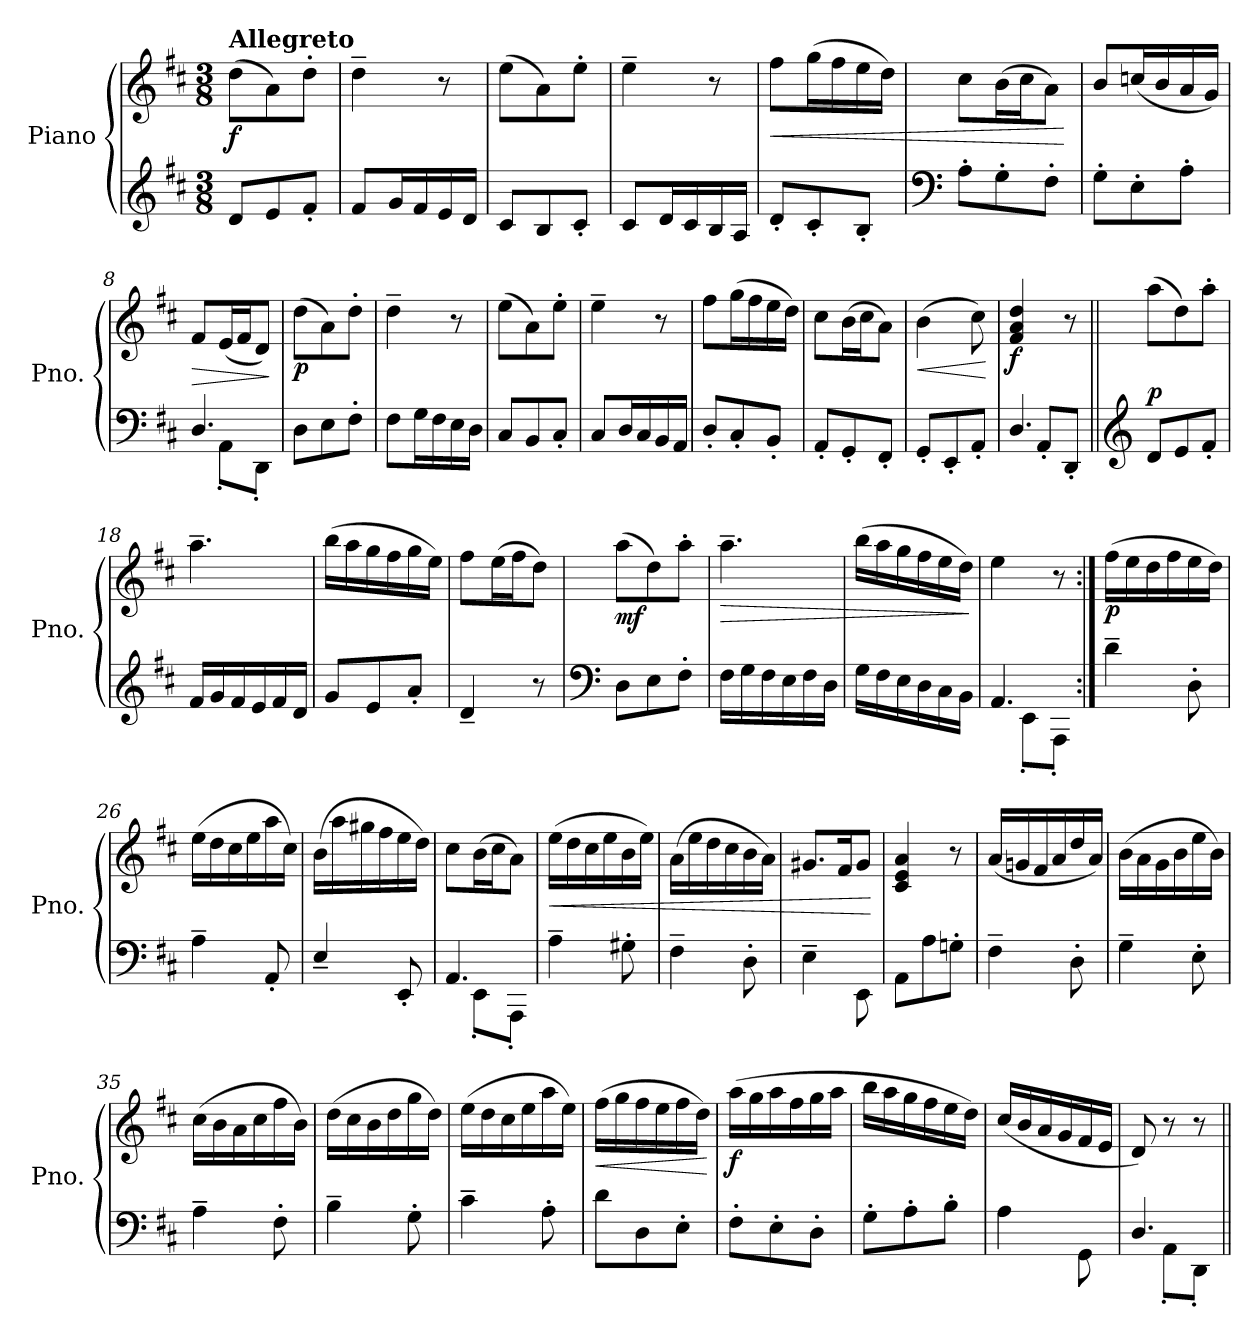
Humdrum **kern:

**kern	**kern	**dynam
*part1	*part1	*part1
*staff2	*staff1	*staff1/2
*I"Piano	*	*
*I'Pno.	*	*
*clefG2	*clefG2	*
*k[f#c#]	*k[f#c#]	*
*M3/8	*M3/8	*
*MM99	*MM99	*
=1	=1	=1
!	!LO:TX:a:B:t=Allegreto	!
!	!	!LO:DY:b
8d/L	(8dd\L	f
8e/	8a\)	.
8f#'/J	8dd'\J	.
=2	=2	=2
8f#/L	4dd~\	.
16g/L	.	.
16f#/	.	.
16e/	8r	.
16d/JJ	.	.
=3	=3	=3
8c#/L	(8ee\L	.
8B/	8a\)	.
8c#'/J	8ee'\J	.
=4	=4	=4
8c#/L	4ee~\	.
16d/L	.	.
16c#/	.	.
16B/	8r	.
16A/JJ	.	.
=5	=5	=5
!	!	!LO:HP:b
8d'/L	8ff#\L	<
8c#'/	(16gg\L	.
.	16ff#\	.
8B'/J	16ee\	.
.	16dd\JJ)	.
=6	=6	=6
*clefF4	*	*
8A'\L	8cc#\L	.
8G'\	(16b\L	.
.	16cc#\J	.
8F#'\J	8a\J)	.
.	.	[
=7	=7	=7
8G'\L	8b/L	.
8E'\	(16ccn/L	.
.	16b/	.
8A'\J	16a/	.
.	16g/JJ)	.
=8	=8	=8
*^	*	*
!	!	!	!LO:HP:b
4.D/	8ryy	8f#/L	>
.	8AA'\L	(16e/L	.
.	.	16f#/J	.
.	8DD'\J	8d/J)	.
*v	*v	*	*
.	.	]
=9	=9	=9
!	!	!LO:DY:b
8D\L	(8dd\L	p
8E\	8a\)	.
8F#'\J	8dd'\J	.
!!LO:LB:g=z
=10	=10	=10
8F#\L	4dd~\	.
16G\L	.	.
16F#\	.	.
16E\	8r	.
16D\JJ	.	.
=11	=11	=11
8C#/L	(8ee\L	.
8BB/	8a\)	.
8C#'/J	8ee'\J	.
=12	=12	=12
8C#/L	4ee~\	.
16D/L	.	.
16C#/	.	.
16BB/	8r	.
16AA/JJ	.	.
=13	=13	=13
8D'/L	8ff#\L	.
8C#'/	(16gg\L	.
.	16ff#\	.
8BB'/J	16ee\	.
.	16dd\JJ)	.
=14	=14	=14
8AA'/L	8cc#\L	.
8GG'/	(16b\L	.
.	16cc#\J	.
8FF#'/J	8a\J)	.
=15	=15	=15
!	!	!LO:HP:b
8GG'/L	(4b\	<
8EE'/	.	.
8AA'/J	8cc#\)	.
.	.	[
=16	=16	=16
*^	*	*
!	!	!	!LO:DY:b
4.D/	8ryy	4f#/ 4a/ 4dd/	f
.	8AA'/L	.	.
.	8DD'/J	8r	.
*v	*v	*	*
!!LO:LB:g=z
=17||	=17||	=17||
*clefG2	*	*
*^	*	*
!	!	!	!LO:DY:a=2
*v	*v	*	*
8d/L	(8aa\L	p
8e/	8dd\)	.
8f#'/J	8aa'\J	.
=18	=18	=18
16f#/LL	4.aa~\	.
16g/	.	.
16f#/	.	.
16e/	.	.
16f#/	.	.
16d/JJ	.	.
=19	=19	=19
8g/L	(16bb\LL	.
.	16aa\	.
8e/	16gg\	.
.	16ff#\	.
8a'/J	16gg\	.
.	16ee\JJ)	.
=20	=20	=20
4d~/	8ff#\L	.
.	(16ee\L	.
.	16ff#\J	.
8r	8dd\J)	.
=21	=21	=21
*clefF4	*	*
!	!	!LO:DY:b
8D\L	(8aa\L	mf
8E\	8dd\)	.
8F#'\J	8aa'\J	.
=22	=22	=22
!	!	!LO:HP:b
16F#\LL	4.aa~\	>
16G\	.	.
16F#\	.	.
16E\	.	.
16F#\	.	.
16D\JJ	.	.
=23	=23	=23
16G\LL	(16bb\LL	.
16F#\	16aa\	.
16E\	16gg\	.
16D\	16ff#\	.
16C#\	16ee\	.
16BB\JJ	16dd\JJ)	.
.	.	]
=24	=24	=24
*^	*	*
4.AA/	8ryy	4ee\	.
.	8EE'\L	.	.
.	8AAA'\J	8r	.
!!LO:LB:g=z
=25:|!	=25:|!	=25:|!	=25:|!
!	!	!	!LO:DY:b
*v	*v	*	*
4d~\	(16ff#\LL	p
.	16ee\	.
.	16dd\	.
.	16ff#\	.
8D'\	16ee\	.
.	16dd\JJ)	.
=26	=26	=26
4A~\	(16ee\LL	.
.	16dd\	.
.	16cc#\	.
.	16ee\	.
8AA'/	16aa\	.
.	16cc#\JJ)	.
=27	=27	=27
4E~/	(16b\LL	.
.	16aa\	.
.	16gg#X\	.
.	16ff#\	.
8EE'/	16ee\	.
.	16dd\JJ)	.
=28	=28	=28
*^	*	*
4.AA/	8ryy	8cc#\L	.
.	8EE'\L	(16b\L	.
.	.	16cc#\J	.
.	8AAA'\J	8a\J)	.
=29	=29	=29	=29
!	!	!	!LO:HP:b
*v	*v	*	*
4A~\	(16ee\LL	<
.	16dd\	.
.	16cc#\	.
.	16ee\	.
8G#X'\	16b\	.
.	16ee\JJ)	.
=30	=30	=30
4F#~\	(16a\LL	.
.	16ee\	.
.	16dd\	.
.	16cc#\	.
8D'\	16b\	.
.	16a\JJ)	.
!!LO:LB:g=z
=31	=31	=31
4E~\	8.g#X/L	.
.	16f#/K	.
8EE\	8g#/J	.
.	.	[
=32	=32	=32
8AA\L	4c#/ 4e/ 4a/	.
8A\	.	.
8Gn'\J	8r	.
=33	=33	=33
!	!	!LO:DY:b
!	!	!LO:DY:n=1:b
4F#~\	(16a/LL	other-dynamics p
.	16gn/	.
.	16f#/	.
.	16a/	.
8D'\	16dd/	.
.	16a/JJ)	.
=34	=34	=34
4G~\	(16b\LL	.
.	16a\	.
.	16g\	.
.	16b\	.
8E'\	16ee\	.
.	16b\JJ)	.
=35	=35	=35
4A~\	(16cc#\LL	.
.	16b\	.
.	16a\	.
.	16cc#\	.
8F#'\	16ff#\	.
.	16b\JJ)	.
=36	=36	=36
4B~\	(16dd\LL	.
.	16cc#\	.
.	16b\	.
.	16dd\	.
8G'\	16gg\	.
.	16dd\JJ)	.
!!LO:LB:g=z
=37	=37	=37
4c#~\	(16ee\LL	.
.	16dd\	.
.	16cc#\	.
.	16ee\	.
8A'\	16aa\	.
.	16ee\JJ)	.
=38	=38	=38
!	!	!LO:HP:b
8d\L	(16ff#\LL	<
.	16gg\	.
8D\	16ff#\	.
.	16ee\	.
8E'\J	16ff#\	.
.	16dd\JJ)	.
.	.	[
=39	=39	=39
!	!	!LO:DY:b
8F#'\L	(16aa\LL	f
.	16gg\	.
8E'\	16aa\	.
.	16ff#\	.
8D'\J	16gg\	.
.	16aa\JJ	.
=40	=40	=40
8G'\L	16bb\LL	.
.	16aa\	.
8A'\	16gg\	.
.	16ff#\	.
8B'\J	16ee\	.
.	16dd\JJ)	.
=41	=41	=41
4A\	(16cc#/LL	.
.	16b/	.
.	16a/	.
.	16g/	.
8GG\	16f#/	.
.	16e/JJ	.
=42	=42	=42
*^	*	*
4.D/	8ryy	8d/)	.
.	8AA'\L	8r	.
.	8DD'\J	8r	.
*v	*v	*	*
=||	=||	=||
*-	*-	*-
